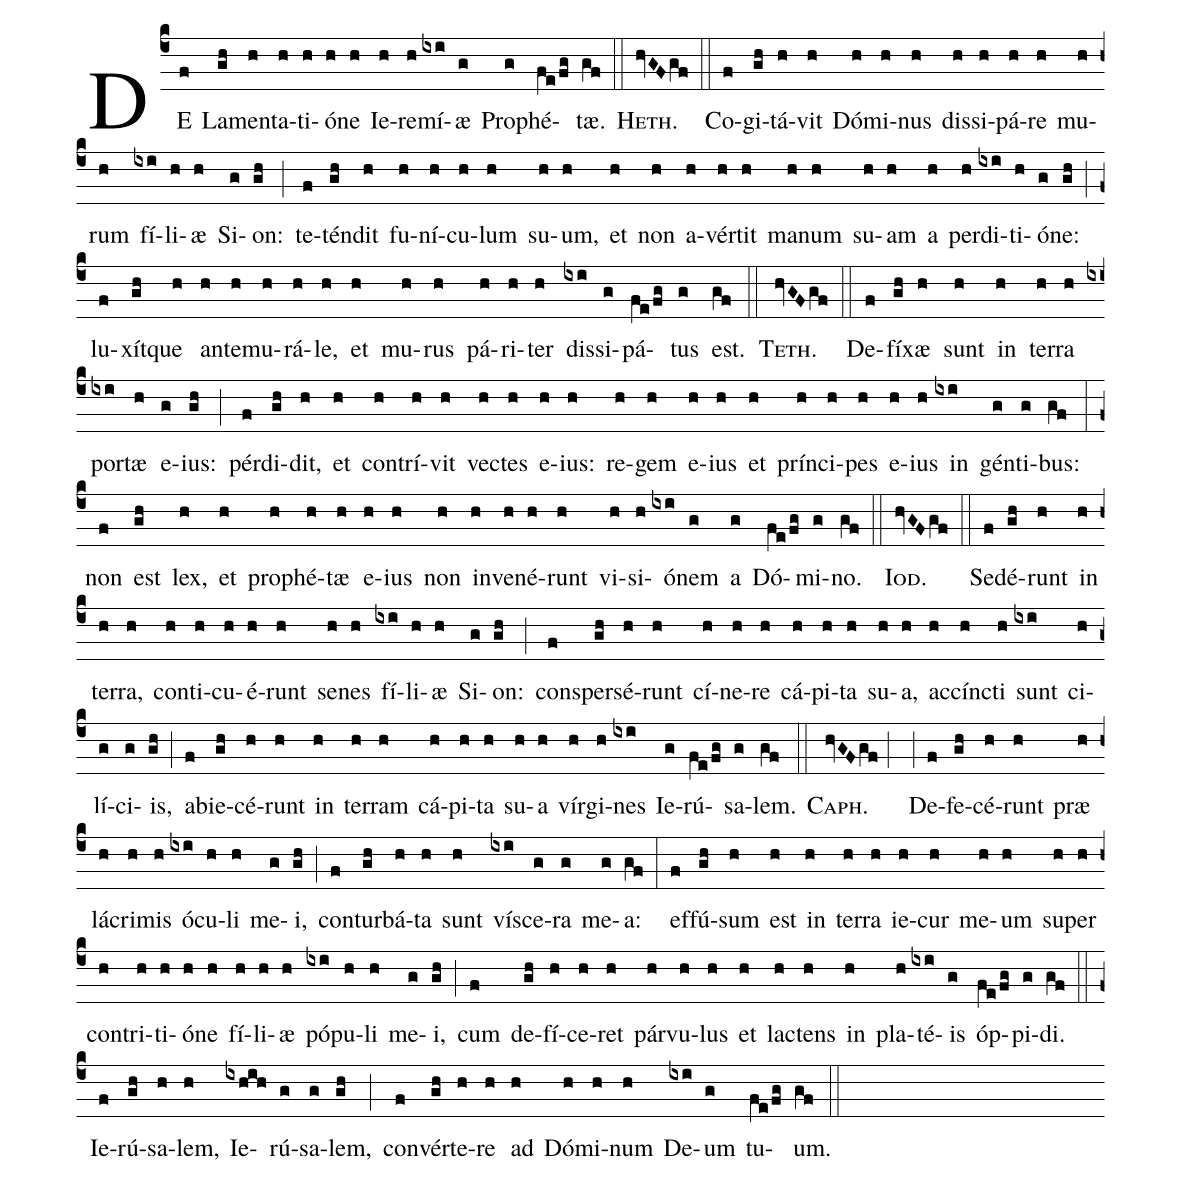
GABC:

%%
(c4)
DE(f) La(gh)men(h)ta(h)ti(h)ó(h)ne(h) Ie(h)re(h)mí(ixi)æ(g) Pro(g)phé(fe/fg)tæ.(gf) (::)
<sc>Heth.</sc>(hvGFgf) (::)
Co(f)gi(gh)tá(h)vit(h) Dó(h)mi(h)nus(h) dis(h)si(h)pá(h)re(h) mu(h)rum(h) fí(ixi)li(h)æ(h) Si(g)on:(gh) (;)
te(f)tén(gh)dit(h) fu(h)ní(h)cu(h)lum(h) su(h)um,(h) et(h) non(h) a(h)vér(h)tit(h) ma(h)num(h) su(h)am(h) a(h) per(h)di(ixi)ti(h)ó(g)ne:(gh) (;)
lu(f)xít(gh)que(h) an(h)te(h)mu(h)rá(h)le,(h) et(h) mu(h)rus(h) pá(h)ri(h)ter(h) dis(ixi)si(g)pá(fe/fg)tus(g) est.(gf) (::)
<sc>Teth.</sc>(hvGFgf) (::)
De(f)fí(gh)xæ(h) sunt(h) in(h) ter(h)ra(h) por(ixi)tæ(h) e(g)ius:(gh) (;)
pér(f)di(gh)dit,(h) et(h) con(h)trí(h)vit(h) vec(h)tes(h) e(h)ius:(h) re(h)gem(h) e(h)ius(h) et(h) prín(h)ci(h)pes(h) e(h)ius(h) in(ixi) gén(g)ti(g)bus:(gf) (:)
non(f) est(gh) lex,(h) et(h) pro(h)phé(h)tæ(h) e(h)ius(h) non(h) in(h)ve(h)né(h)runt(h) vi(h)si(h)ó(ixi)nem(g) a(g) Dó(fe/fg)mi(g)no.(gf) (::)
<sc>Iod.</sc>(hvGFgf) (::)
Se(f)dé(gh)runt(h) in(h) ter(h)ra,(h) con(h)ti(h)cu(h)é(h)runt(h) se(h)nes(h) fí(ixi)li(h)æ(h) Si(g)on:(gh) (;)
con(f)sper(gh)sé(h)runt(h) cí(h)ne(h)re(h) cá(h)pi(h)ta(h) su(h)a,(h) ac(h)cínc(h)ti(h) sunt(ixi) ci(h)lí(g)ci(g)is,(gh) (;)
ab(f)ie(gh)cé(h)runt(h) in(h) ter(h)ram(h) cá(h)pi(h)ta(h) su(h)a(h) vír(h)gi(h)nes(ixi) Ie(g)rú(fe/fg)sa(g)lem.(gf) (::)
<sc>Caph.</sc>(hvGFgf) (;;)
De(f)fe(gh)cé(h)runt(h) præ(h) lá(h)cri(h)mis(h) ó(ixi)cu(h)li(h) me(g)i,(gh) (;)
con(f)tur(gh)bá(h)ta(h) sunt(h) ví(ixi)sce(g)ra(g) me(g)a:(gf) (:)
ef(f)fú(gh)sum(h) est(h) in(h) ter(h)ra(h) ie(h)cur(h) me(h)um(h) su(h)per(h) con(h)tri(h)ti(h)ó(h)ne(h) fí(h)li(h)æ(h) pó(ixi)pu(h)li(h) me(g)i,(gh) (;)
cum(f) de(gh)fí(h)ce(h)ret(h) pár(h)vu(h)lus(h) et(h) lac(h)tens(h) in(h) pla(h)té(ixi)is(g) óp(fe/fg)pi(g)di.(gf) (::)
Ie(f)rú(gh)sa(h)lem,(h) Ie(ixhih)rú(g)sa(g)lem,(gh) (;)
con(f)vér(gh)te(h)re(h) ad(h) Dó(h)mi(h)num(h) De(ixi)um(g) tu(fe/fg)um.(gf) (::)
